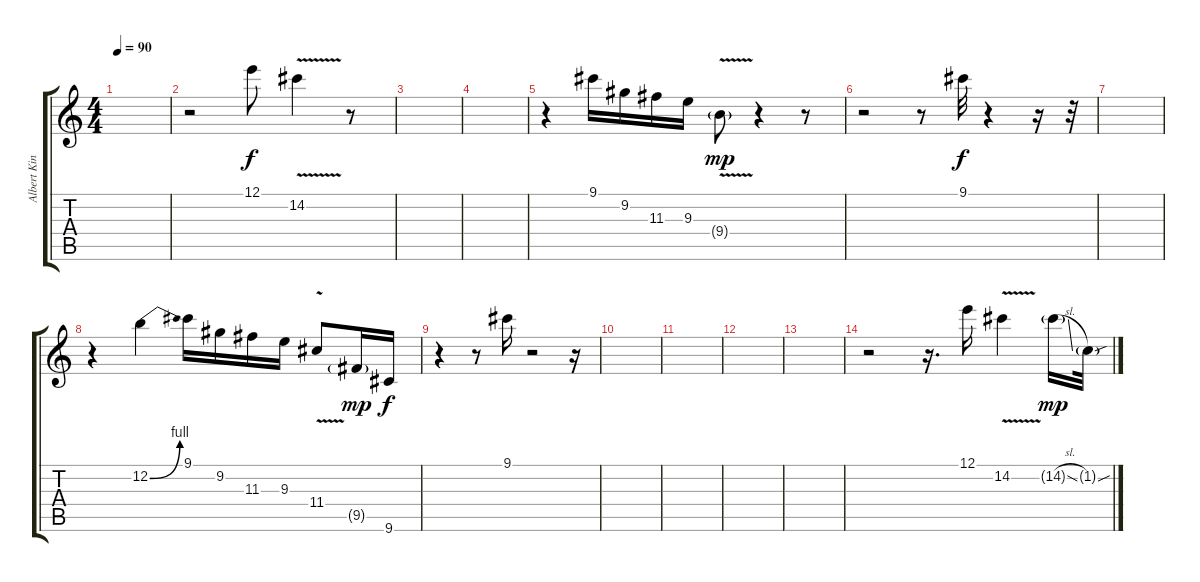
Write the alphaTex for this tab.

\track ("Albert King  " "Albert Kin") {instrument overdrivenguitar}
\staff {score tabs}
\tuning (E4 B3 G3 D3 A2 E2) {hide}
\ts (4 4)
\tempo 90
\clef g2
\ks c
|
r.2 12.1.8 14.2{v}.4 r.8 |
|
|
r.4 9.1.16 9.2.16 11.3.16 9.3.16 9.4{v g}.8{dy mp} r.4 r.8 |
r.2 r.8 9.1.32{dy f} r.4 r.16 r.32 |
|
r.4 12.2{be (bend 0 0 60 4)}.4 9.1.16 9.2.16 11.3.16 9.3.16 11.4{v}.8 9.5{g}.16{dy mp} 9.6.16{dy f} |
r.4 r.8 9.1.16 r.2 r.16 |
|
|
|
|
r.2 r.16{d} 12.1.16 14.2{v}.4 14.2{sl g}.16{dy mp} 1.2{sou g}.32
